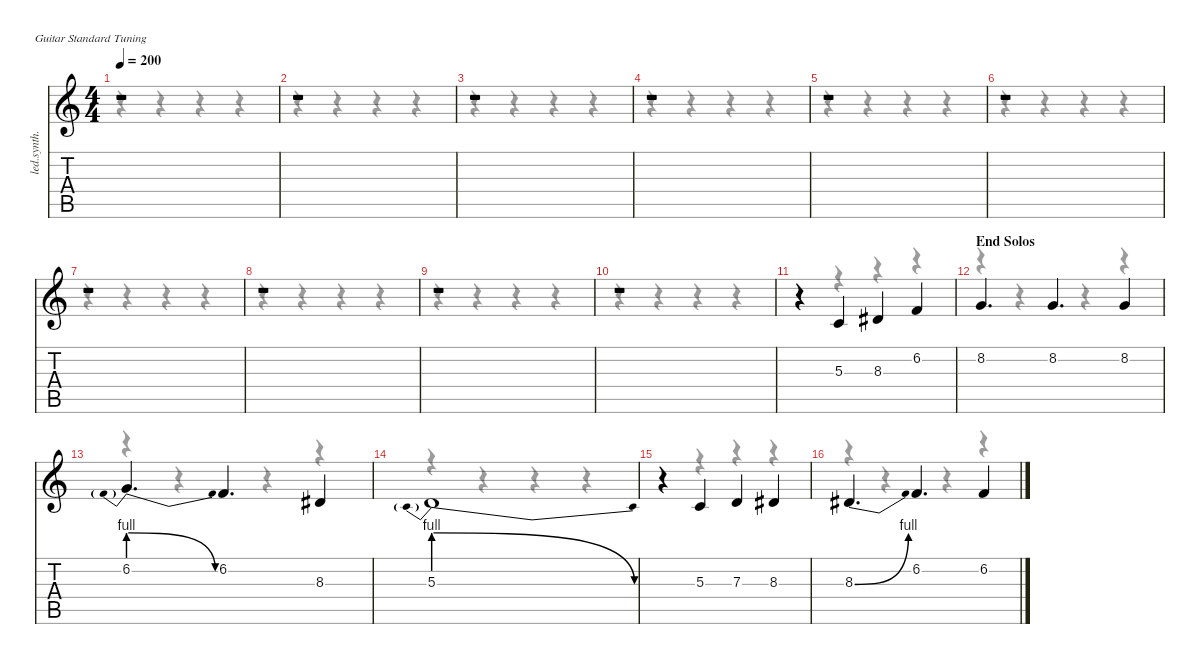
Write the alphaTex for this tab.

\hideDynamics
\bracketExtendMode nobrackets
\otherSystemsTrackNameOrientation horizontal
\track ("Vocals" "led.synth.") {instrument lead2sawtooth}
\staff {score tabs}
\tuning (E4 B3 G3 D3 A2 E2)
\voice
\ts (4 4)
\scale
1.06434
\tempo 200
\accidentals auto
\clef g2
\ottava regular
\simile none
\ks c
r.1{dy f beam Up} |
\scale
0.990536 r.1{beam Up} |
\scale
0.988574 r.1{beam Up} |
\section ("" "")
\scale
0.978277 r.1{beam Up} |
\scale
0.978277 r.1{beam Up} |
\scale
1.0664 r.1{beam Up} |
\scale
0.980336 r.1{beam Up} |
\scale
0.980336 r.1{beam Up} |
\scale
0.980336 r.1{beam Up} |
\scale
0.992595 r.1{beam Up} |
\scale
1.14191 r.4{beam Up} 5.3.4{beam Up} 8.3{acc #}.4{beam Up} 6.2.4{beam Up} |
\section ("" "End Solos")
\scale
0.990536 8.2.4{d beam Up} 8.2.4{d beam Up} 8.2.4{beam Up} |
\scale
0.990536 6.2{be (prebendrelease 0 4 39.999998399999996 0)}.4{d beam Up} 6.2.4{d beam Up} 8.3{acc #}.4{beam Up} |
\scale
0.968469 5.3{be (prebendrelease 0 4 4.999999799999999 0)}.1{beam Up} |
\scale
0.990536 r.4{beam Up} 5.3.4{beam Up} 7.3.4{beam Up} 8.3{acc #}.4{beam Up} |
\scale
0.968469 8.3{be (bend 0 0 15 4) acc #}.4{d beam Up} 6.2.4{d beam Up} 6.2.4{beam Up}
\voice
\clef g2
\ottava regular
\simile none
\ks c
r.4{dy mf beam Down} r.4{beam Down} r.4{beam Down} r.4{beam Down} |
r.4{beam Down} r.4{beam Down} r.4{beam Down} r.4{beam Down} |
r.4{beam Down} r.4{beam Down} r.4{beam Down} r.4{beam Down} |
r.4{beam Down} r.4{beam Down} r.4{beam Down} r.4{beam Down} |
r.4{beam Down} r.4{beam Down} r.4{beam Down} r.4{beam Down} |
r.4{beam Down} r.4{beam Down} r.4{beam Down} r.4{beam Down} |
r.4{beam Down} r.4{beam Down} r.4{beam Down} r.4{beam Down} |
r.4{beam Down} r.4{beam Down} r.4{beam Down} r.4{beam Down} |
r.4{beam Down} r.4{beam Down} r.4{beam Down} r.4{beam Down} |
r.4{beam Down} r.4{beam Down} r.4{beam Down} r.4{beam Down} |
r.4{beam Down} r.4{beam Down} r.4{beam Down} r.4{beam Down} |
r.4{beam Down} r.4{beam Down} r.4{beam Down} r.4{beam Down} |
r.4{beam Down} r.4{beam Down} r.4{beam Down} r.4{beam Down} |
r.4{beam Down} r.4{beam Down} r.4{beam Down} r.4{beam Down} |
r.4{beam Down} r.4{beam Down} r.4{beam Down} r.4{beam Down} |
r.4{beam Down} r.4{beam Down} r.4{beam Down} r.4{beam Down}
